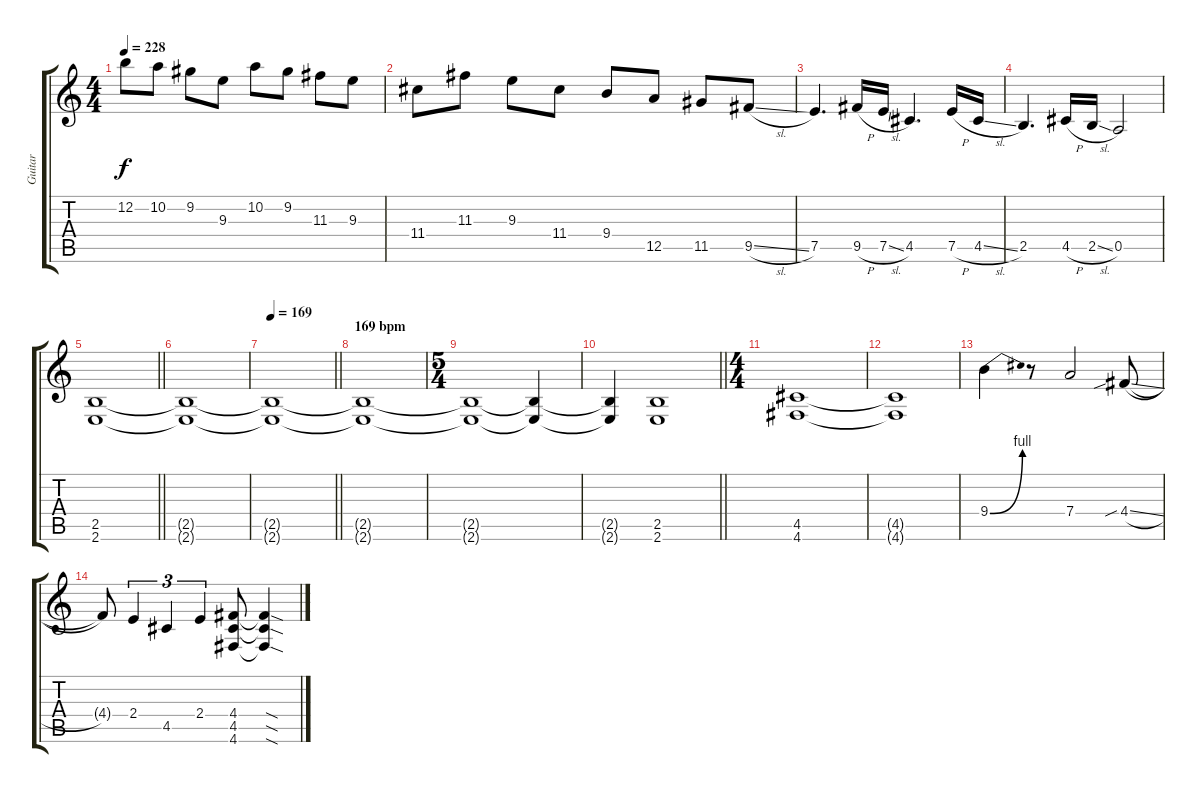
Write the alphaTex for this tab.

\track ("Guitar" "Guitar") {instrument distortionguitar}
\staff {score tabs}
\tuning (E4 B3 G3 D3 A2 D2) {hide}
\ts (4 4)
\tempo 228
\clef g2
\ks c
12.2.8{dy f} 10.2.8 9.2.8 9.3.8 10.2.8 9.2.8 11.3.8 9.3.8 |
11.4.8 11.3.8 9.3.8 11.4.8 9.4.8 12.5.8 11.5.8 9.5{sl}.8 |
7.5.4{d} 9.5{h}.16 7.5{sl}.16 4.5.4{d} 7.5{h}.16 4.5{sl}.16 |
2.5.4{d} 4.5{h}.16 2.5{sl}.16 0.5.2 |
\barLineRight lightlight
(2.5 2.6).1 |
(2.5{t} 2.6{t}).1 |
\tempo 169
\barLineRight lightlight
(2.5{t} 2.6{t}).1 |
\section ("" "169 bpm")
(2.5{t} 2.6{t}).1 |
\ts (5 4)
(2.5{t} 2.6{t}).1 (2.5{t} 2.6{t}).4 |
\barLineRight lightlight
(2.5{t} 2.6{t}).4 (2.5 2.6).1 |
\ts (4 4)
\section ("" "")
(4.5 4.6).1 |
(4.5{t} 4.6{t}).1 |
9.4{be (bend 0 0 60 4)}.4 r.8 7.4.2 4.4{sib sl}.8 |
4.4{t}.8 2.4.4{tu (3 2)} 4.5.4{tu (3 2)} 2.4.4{tu (3 2)} (4.4 4.5 4.6).8 (4.4{sod t} 4.5{sod t} 4.6{sod t}).4
